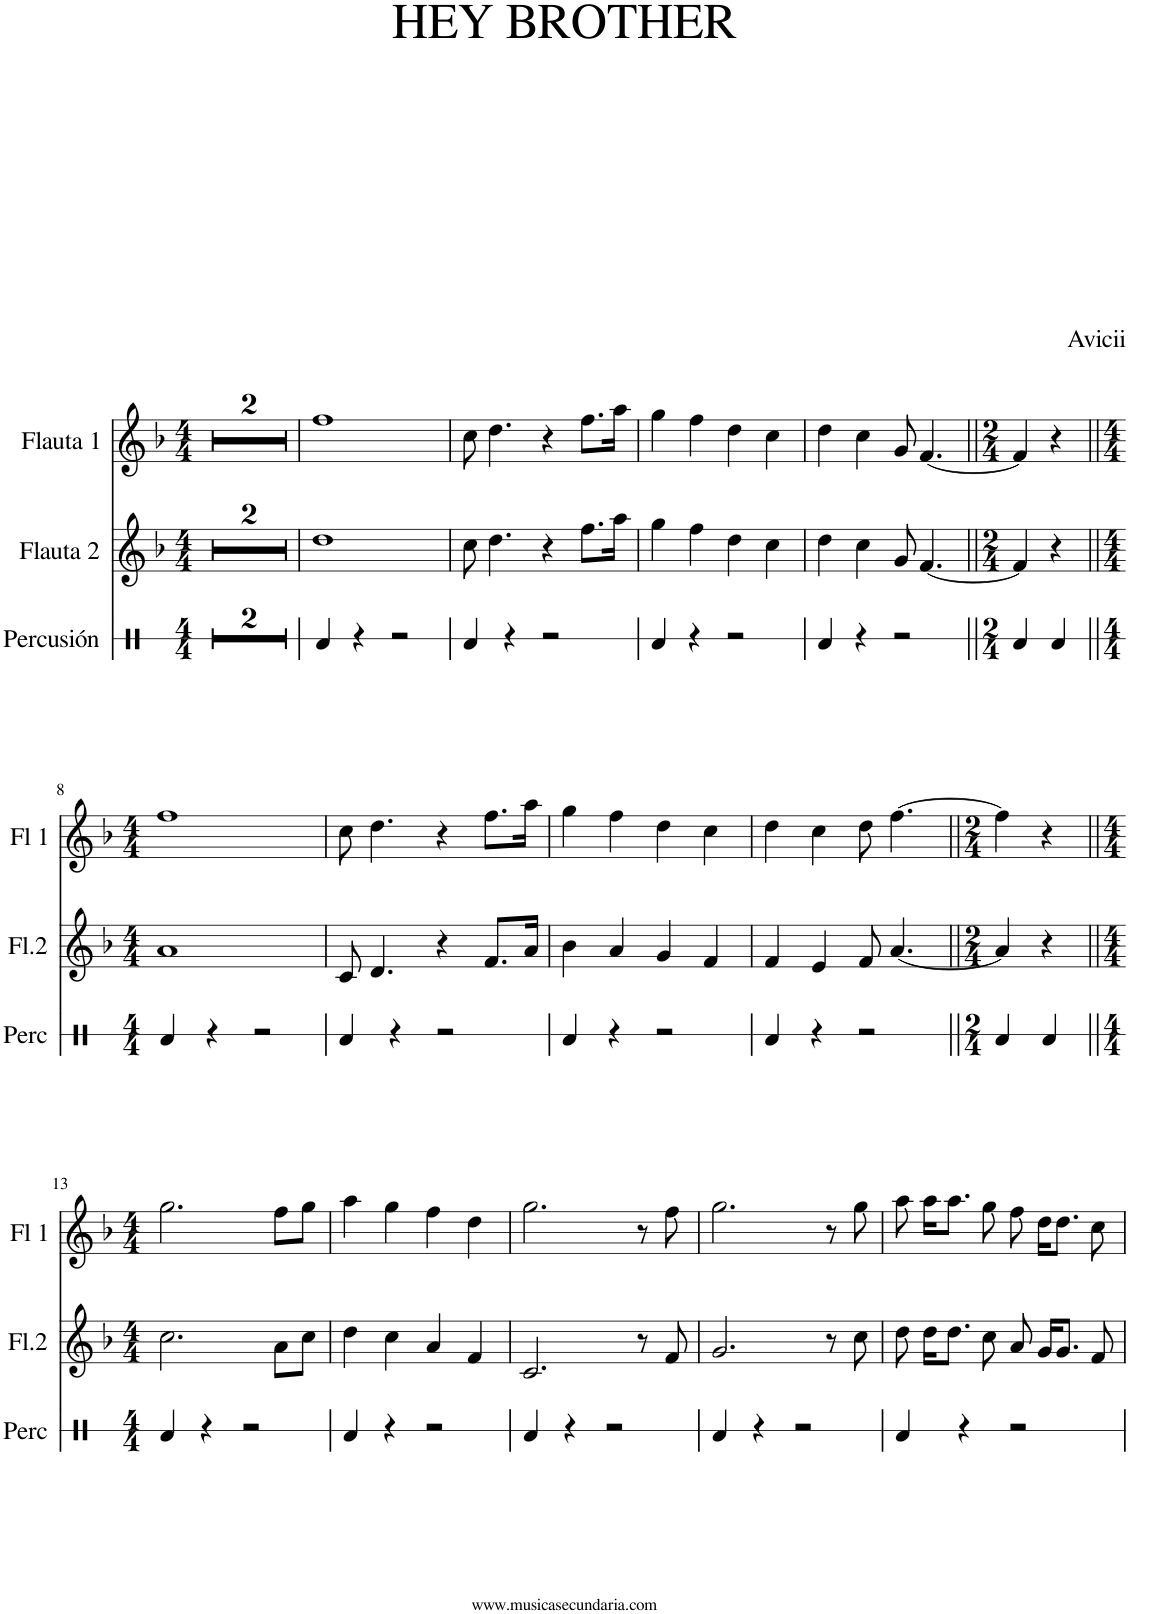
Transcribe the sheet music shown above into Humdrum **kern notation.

**kern	**kern	**kern
*part3	*part2	*part1
*staff3	*staff2	*staff1
*I"Percusión	*I"Flauta 2	*I"Flauta 1
*I'Perc	*I'Fl.2	*I'Fl 1
*stria1	*	*
*clefX	*clefG2	*clefG2
*k[]	*k[b-]	*k[b-]
*M4/4	*M4/4	*M4/4
=1	=1	=1
1r	1r	1r
=2	=2	=2
1r	1r	1r
=3	=3	=3
4Rd/	1dd	1ff
4r	.	.
2r	.	.
=4	=4	=4
4Rd/	8cc\	8cc\
.	4.dd\	4.dd\
4r	.	.
2r	4r	4r
.	8.ff\L	8.ff\L
.	16aa\Jk	16aa\Jk
=5	=5	=5
4Rd/	4gg\	4gg\
4r	4ff\	4ff\
2r	4dd\	4dd\
.	4cc\	4cc\
=6	=6	=6
4Rd/	4dd\	4dd\
4r	4cc\	4cc\
2r	8g/	8g/
.	[4.f/	[4.f/
=7||	=7||	=7||
*M2/4	*M2/4	*M2/4
4Rd/	4f/]	4f/]
4Rd/	4r	4r
!!LO:LB:g=z
=8||	=8||	=8||
*M4/4	*M4/4	*M4/4
4Rd/	1a	1ff
4r	.	.
2r	.	.
=9	=9	=9
4Rd/	8c/	8cc\
.	4.d/	4.dd\
4r	.	.
2r	4r	4r
.	8.f/L	8.ff\L
.	16a/Jk	16aa\Jk
=10	=10	=10
4Rd/	4b-\	4gg\
4r	4a/	4ff\
2r	4g/	4dd\
.	4f/	4cc\
=11	=11	=11
4Rd/	4f/	4dd\
4r	4e/	4cc\
2r	8f/	8dd\
.	[4.a/	[4.ff\
=12||	=12||	=12||
*M2/4	*M2/4	*M2/4
4Rd/	4a/]	4ff\]
4Rd/	4r	4r
!!LO:LB:g=z
=13||	=13||	=13||
*M4/4	*M4/4	*M4/4
4Rd/	2.cc\	2.gg\
4r	.	.
2r	.	.
.	8a\L	8ff\L
.	8cc\J	8gg\J
=14	=14	=14
4Rd/	4dd\	4aa\
4r	4cc\	4gg\
2r	4a/	4ff\
.	4f/	4dd\
=15	=15	=15
4Rd/	2.c/	2.gg\
4r	.	.
2r	.	.
.	8r	8r
.	8f/	8ff\
=16	=16	=16
4Rd/	2.g/	2.gg\
4r	.	.
2r	.	.
.	8r	8r
.	8cc\	8gg\
=	=	=
*-	*-	*-
